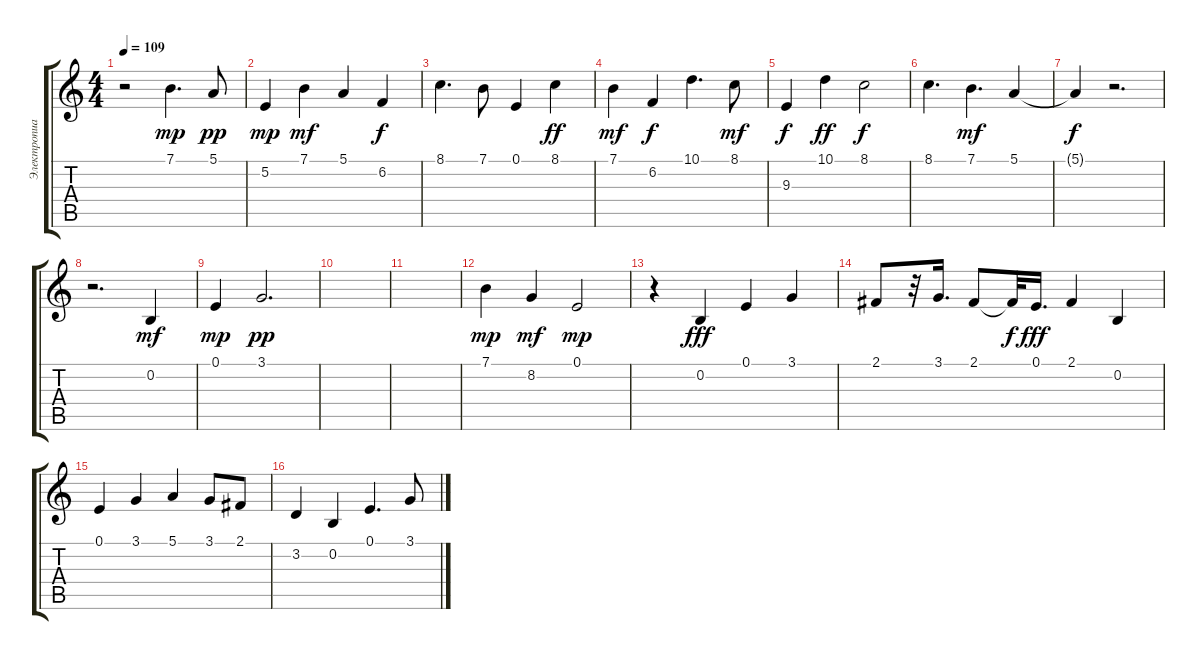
\track ("Электропиано" "Электропиа") {instrument vibraphone}
\staff {score tabs}
\tuning (E4 B3 G3 D3 A2 E2) {hide}
\ts (4 4)
\tempo 109
\clef g2
\ks c
r.2{dy f} 7.1.4{d dy mp} 5.1.8{dy pp} |
5.2.4{dy mp} 7.1.4{dy mf} 5.1.4 6.2.4{dy f} |
8.1.4{d} 7.1.8 0.1.4 8.1.4{dy ff} |
7.1.4{dy mf} 6.2.4{dy f} 10.1.4{d} 8.1.8{dy mf} |
9.3.4{dy f} 10.1.4{dy ff} 8.1.2{dy f} |
8.1.4{d} 7.1.4{d dy mf} 5.1.4 |
5.1{t}.4{dy f} r.2{d} |
r.2{d} 0.2.4{dy mf} |
0.1.4{dy mp} 3.1.2{d dy pp} |
|
|
7.1.4{dy mp} 8.2.4{dy mf} 0.1.2{dy mp} |
r.4 0.2.4{dy fff} 0.1.4 3.1.4 |
2.1.8 r.32 3.1.16{d} 2.1.8 2.1{t}.32{dy f} 0.1.16{d dy fff} 2.1.4 0.2.4 |
0.1.4 3.1.4 5.1.4 3.1.8 2.1.8 |
3.2.4 0.2.4 0.1.4{d} 3.1.8
